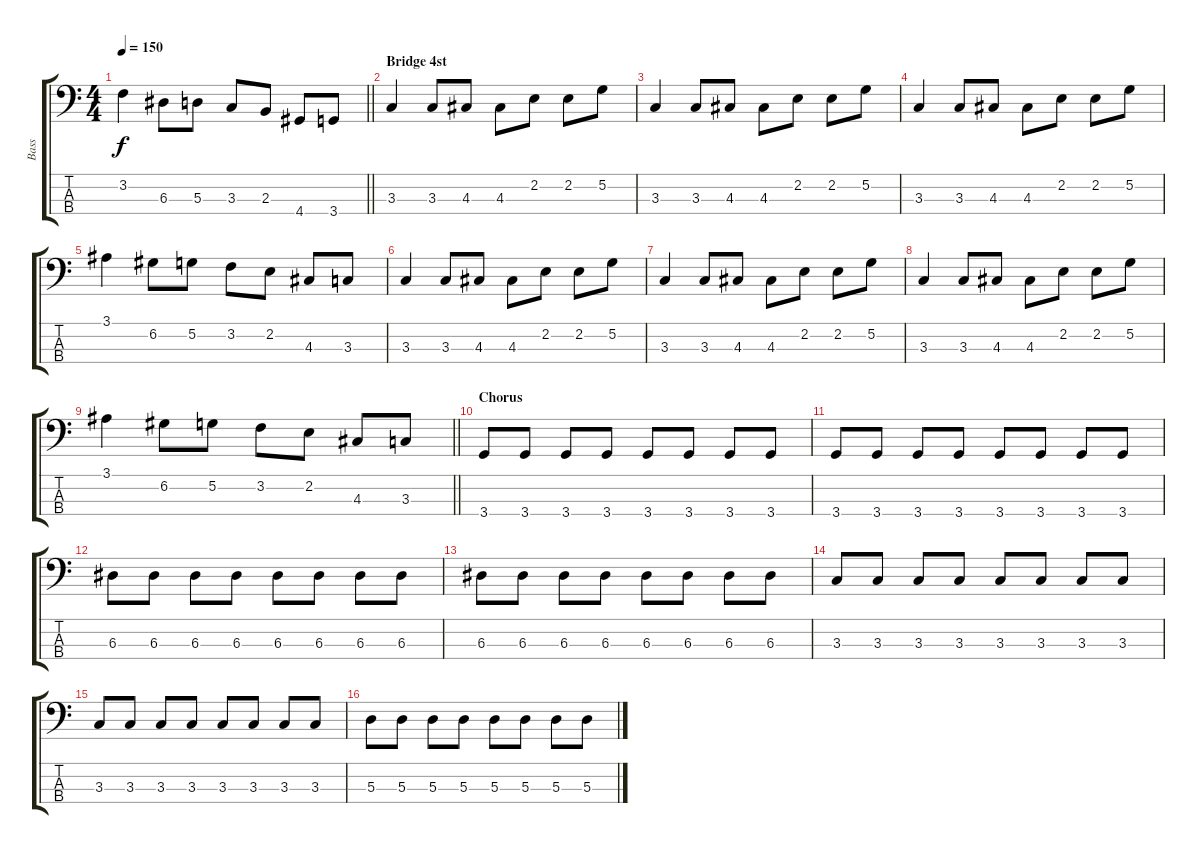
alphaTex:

\track ("Bass" "Bass") {instrument electricbasspick}
\staff {score tabs}
\tuning (G2 D2 A1 E1) {hide}
\ts (4 4)
\tempo 150
\clef f4
\barLineRight lightlight
\ks c
3.2.4{dy f} 6.3.8 5.3.8 3.3.8 2.3.8 4.4.8 3.4.8 |
\section ("" "Bridge 4st")
3.3.4 3.3.8 4.3.8 4.3.8 2.2.8 2.2.8 5.2.8 |
3.3.4 3.3.8 4.3.8 4.3.8 2.2.8 2.2.8 5.2.8 |
3.3.4 3.3.8 4.3.8 4.3.8 2.2.8 2.2.8 5.2.8 |
3.1.4 6.2.8 5.2.8 3.2.8 2.2.8 4.3.8 3.3.8 |
3.3.4 3.3.8 4.3.8 4.3.8 2.2.8 2.2.8 5.2.8 |
3.3.4 3.3.8 4.3.8 4.3.8 2.2.8 2.2.8 5.2.8 |
3.3.4 3.3.8 4.3.8 4.3.8 2.2.8 2.2.8 5.2.8 |
\barLineRight lightlight
3.1.4 6.2.8 5.2.8 3.2.8 2.2.8 4.3.8 3.3.8 |
\section ("" "Chorus")
3.4.8 3.4.8 3.4.8 3.4.8 3.4.8 3.4.8 3.4.8 3.4.8 |
3.4.8 3.4.8 3.4.8 3.4.8 3.4.8 3.4.8 3.4.8 3.4.8 |
6.3.8 6.3.8 6.3.8 6.3.8 6.3.8 6.3.8 6.3.8 6.3.8 |
6.3.8 6.3.8 6.3.8 6.3.8 6.3.8 6.3.8 6.3.8 6.3.8 |
3.3.8 3.3.8 3.3.8 3.3.8 3.3.8 3.3.8 3.3.8 3.3.8 |
3.3.8 3.3.8 3.3.8 3.3.8 3.3.8 3.3.8 3.3.8 3.3.8 |
5.3.8 5.3.8 5.3.8 5.3.8 5.3.8 5.3.8 5.3.8 5.3.8
